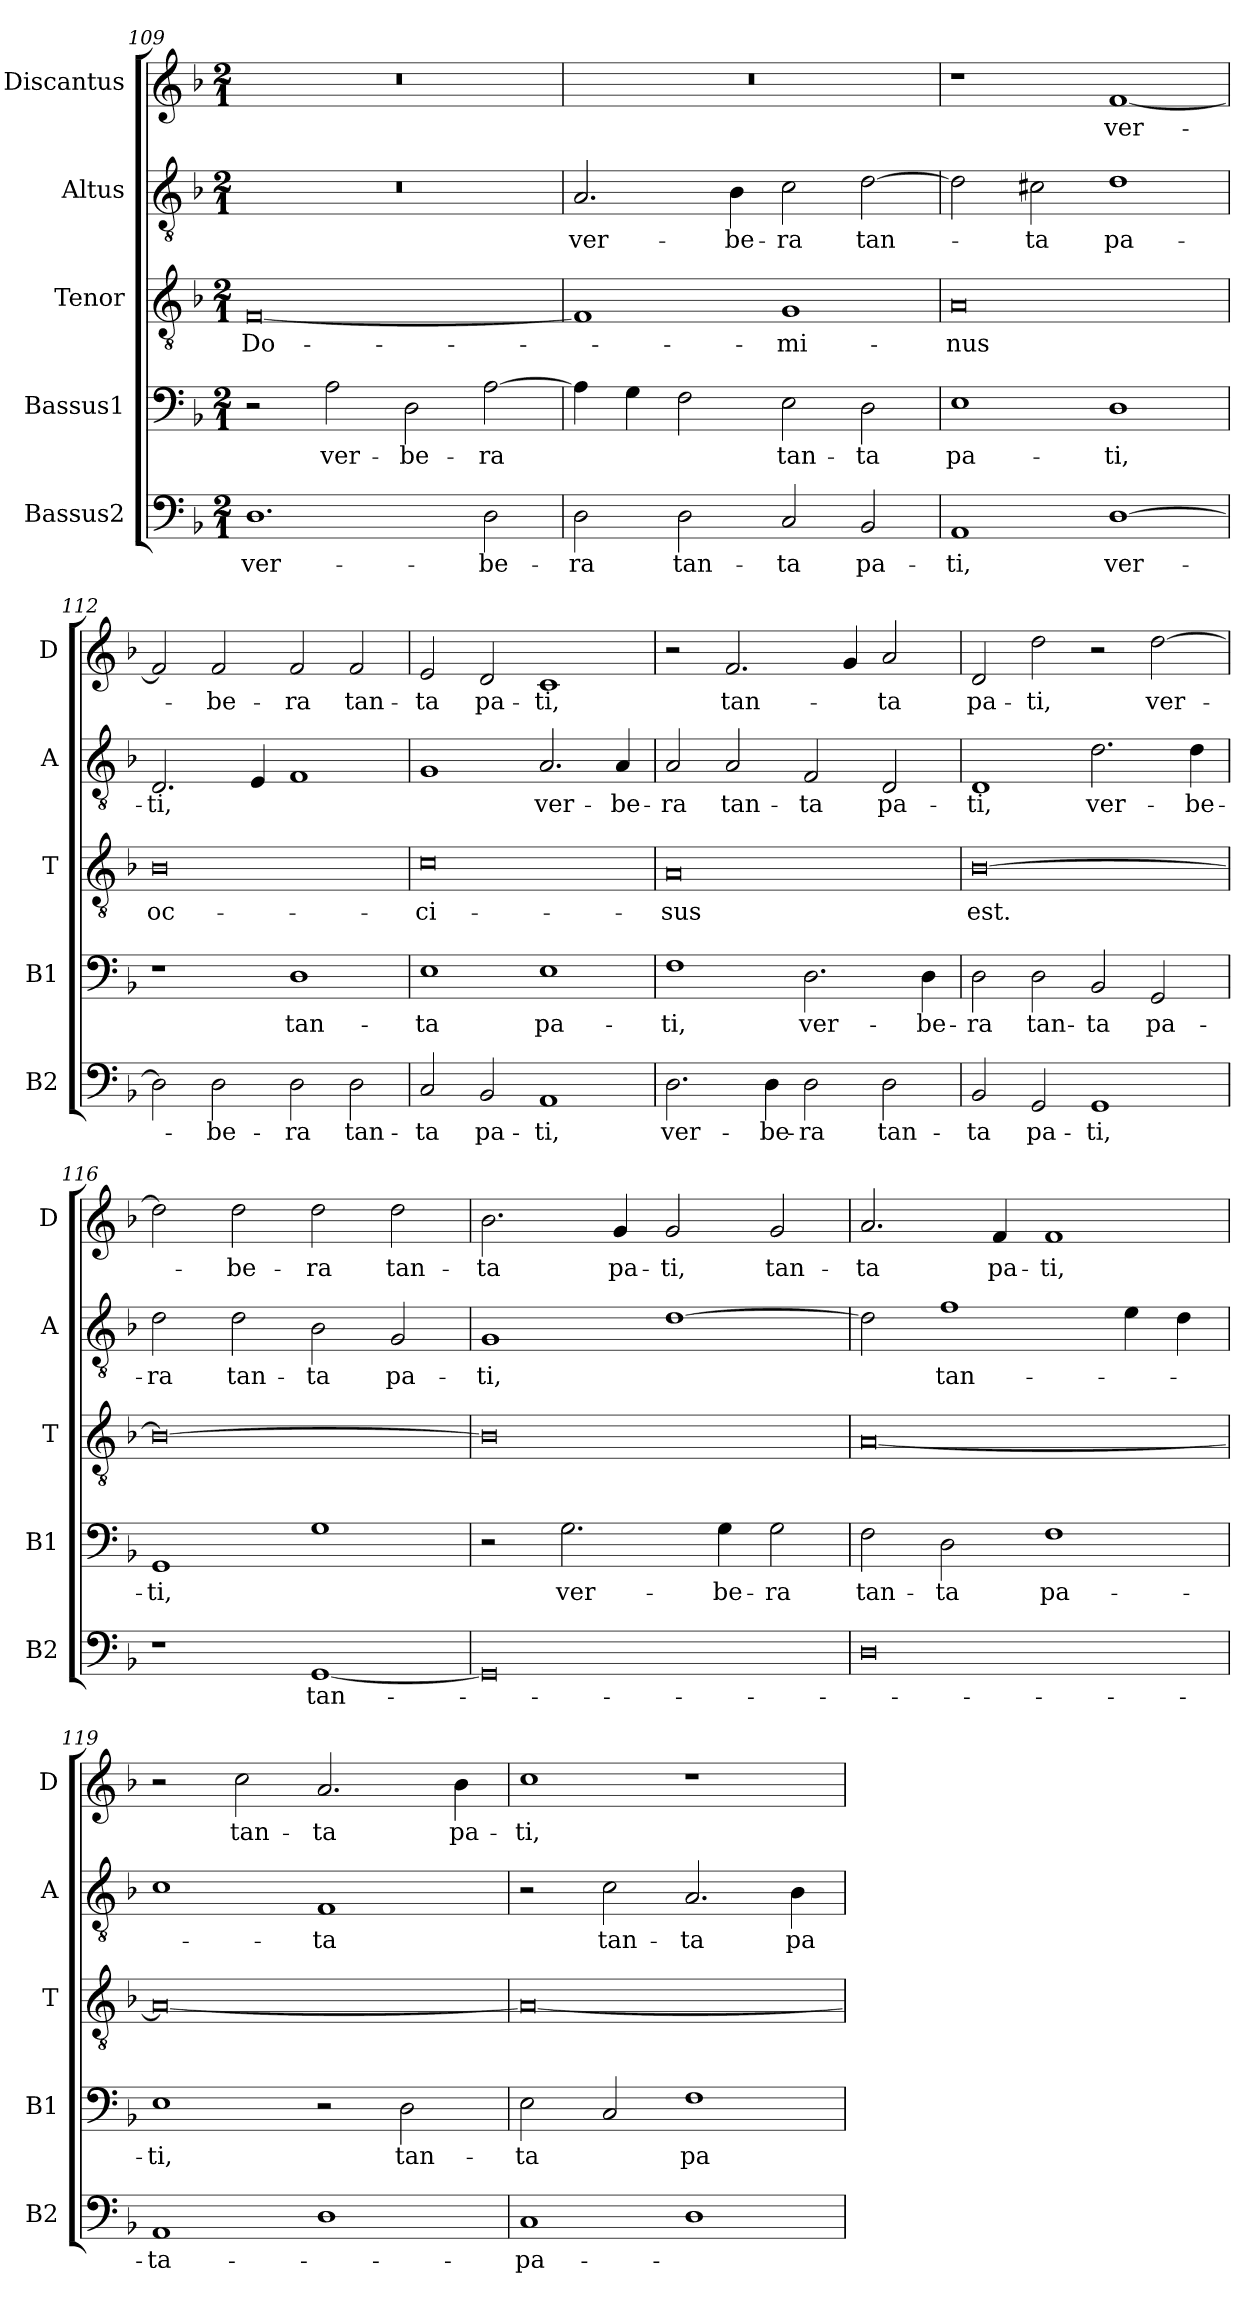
**kern	**text	**kern	**text	**kern	**text	**kern	**text	**kern	**text
*part5	*part5	*part4	*part4	*part3	*part3	*part2	*part2	*part1	*part1
*staff5	*staff5	*staff4	*staff4	*staff3	*staff3	*staff2	*staff2	*staff1	*staff1
*I"Bassus2	*	*I"Bassus1	*	*I"Tenor	*	*I"Altus	*	*I"Discantus	*
*I'B2	*	*I'B1	*	*I'T	*	*I'A	*	*I'D	*
*clefF4	*	*clefF4	*	*clefGv2	*	*clefGv2	*	*clefG2	*
*k[b-]	*	*k[b-]	*	*k[b-]	*	*k[b-]	*	*k[b-]	*
*M2/1	*	*M2/1	*	*M2/1	*	*M2/1	*	*M2/1	*
=109	=109	=109	=109	=109	=109	=109	=109	=109	=109
1.D	ver-	2r	.	[0F	Do-	0r	.	0r	.
.	.	2A\	ver-	.	.	.	.	.	.
.	.	2D\	-be-	.	.	.	.	.	.
2D\	-be-	[2A\	-ra	.	.	.	.	.	.
=110	=110	=110	=110	=110	=110	=110	=110	=110	=110
2D\	-ra	4A\]	.	1F]	.	2.A/	ver-	0r	.
.	.	4G\	.	.	.	.	.	.	.
2D\	tan-	2F\	.	.	.	.	.	.	.
.	.	.	.	.	.	4B-\	-be-	.	.
2C/	-ta	2E\	tan-	1G	-mi-	2c\	-ra	.	.
2BB-/	pa-	2D\	-ta	.	.	[2d\	tan-	.	.
=111	=111	=111	=111	=111	=111	=111	=111	=111	=111
1AA	-ti,	1E	pa-	0A	-nus	2d\]	.	1r	.
.	.	.	.	.	.	2c#X\	-ta	.	.
[1D	ver-	1D	-ti,	.	.	1d	pa-	[1f	ver-
=112	=112	=112	=112	=112	=112	=112	=112	=112	=112
2D\]	.	1r	.	0B-	oc-	2.D/	-ti,	2f/]	.
2D\	-be-	.	.	.	.	.	.	2f/	-be-
.	.	.	.	.	.	4E/	.	.	.
2D\	-ra	1D	tan-	.	.	1F	.	2f/	-ra
2D\	tan-	.	.	.	.	.	.	2f/	tan-
=113	=113	=113	=113	=113	=113	=113	=113	=113	=113
2C/	-ta	1E	-ta	0c	-ci-	1G	.	2e/	-ta
2BB-/	pa-	.	.	.	.	.	.	2d/	pa-
1AA	-ti,	1E	pa-	.	.	2.A/	ver-	1c	-ti,
.	.	.	.	.	.	4A/	-be-	.	.
=114	=114	=114	=114	=114	=114	=114	=114	=114	=114
2.D\	ver-	1F	-ti,	0A	-sus	2A/	-ra	2r	.
.	.	.	.	.	.	2A/	tan-	2.f/	tan-
4D\	-be-	.	.	.	.	.	.	.	.
2D\	-ra	2.D\	ver-	.	.	2F/	-ta	.	.
.	.	.	.	.	.	.	.	4g/	.
2D\	tan-	.	.	.	.	2D/	pa-	2a/	-ta
.	.	4D\	-be-	.	.	.	.	.	.
=115	=115	=115	=115	=115	=115	=115	=115	=115	=115
2BB-/	-ta	2D\	-ra	[0B-	est.	1D	-ti,	2d/	pa-
2GG/	pa-	2D\	tan-	.	.	.	.	2dd\	-ti,
1GG	-ti,	2BB-/	-ta	.	.	2.d\	ver-	2r	.
.	.	2GG/	pa-	.	.	.	.	[2dd\	ver-
.	.	.	.	.	.	4d\	-be-	.	.
=116	=116	=116	=116	=116	=116	=116	=116	=116	=116
1r	.	1GG	-ti,	0B-_	.	2d\	-ra	2dd\]	.
.	.	.	.	.	.	2d\	tan-	2dd\	-be-
[1GG	tan-	1G	.	.	.	2B-\	-ta	2dd\	-ra
.	.	.	.	.	.	2G/	pa-	2dd\	tan-
=117	=117	=117	=117	=117	=117	=117	=117	=117	=117
0GG]	.	2r	.	0B-]	.	1G	-ti,	2.b-\	-ta
.	.	2.G\	ver-	.	.	.	.	.	.
.	.	.	.	.	.	.	.	4g/	pa-
.	.	.	.	.	.	[1d	.	2g/	-ti,
.	.	4G\	-be-	.	.	.	.	.	.
.	.	2G\	-ra	.	.	.	.	2g/	tan-
=118	=118	=118	=118	=118	=118	=118	=118	=118	=118
0D	.	2F\	tan-	[0A	.	2d\]	.	2.a/	-ta
.	.	2D\	-ta	.	.	1f	tan-	.	.
.	.	.	.	.	.	.	.	4f/	pa-
.	.	1F	pa-	.	.	.	.	1f	-ti,
.	.	.	.	.	.	4e\	.	.	.
.	.	.	.	.	.	4d\	.	.	.
=119	=119	=119	=119	=119	=119	=119	=119	=119	=119
1AA	-ta-	1E	-ti,	0A_	.	1c	.	2r	.
.	.	.	.	.	.	.	.	2cc\	tan-
1D	.	2r	.	.	.	1F	-ta	2.a/	-ta
.	.	2D\	tan-	.	.	.	.	.	.
.	.	.	.	.	.	.	.	4b-\	pa-
=120	=120	=120	=120	=120	=120	=120	=120	=120	=120
1C	-pa-	2E\	-ta	0A_	.	2r	.	1cc	-ti,
.	.	2C/	.	.	.	2c\	tan-	.	.
1D	.	1F	pa-	.	.	2.A/	-ta	1r	.
.	.	.	.	.	.	4B-\	pa-	.	.
=	=	=	=	=	=	=	=	=	=
*-	*-	*-	*-	*-	*-	*-	*-	*-	*-
